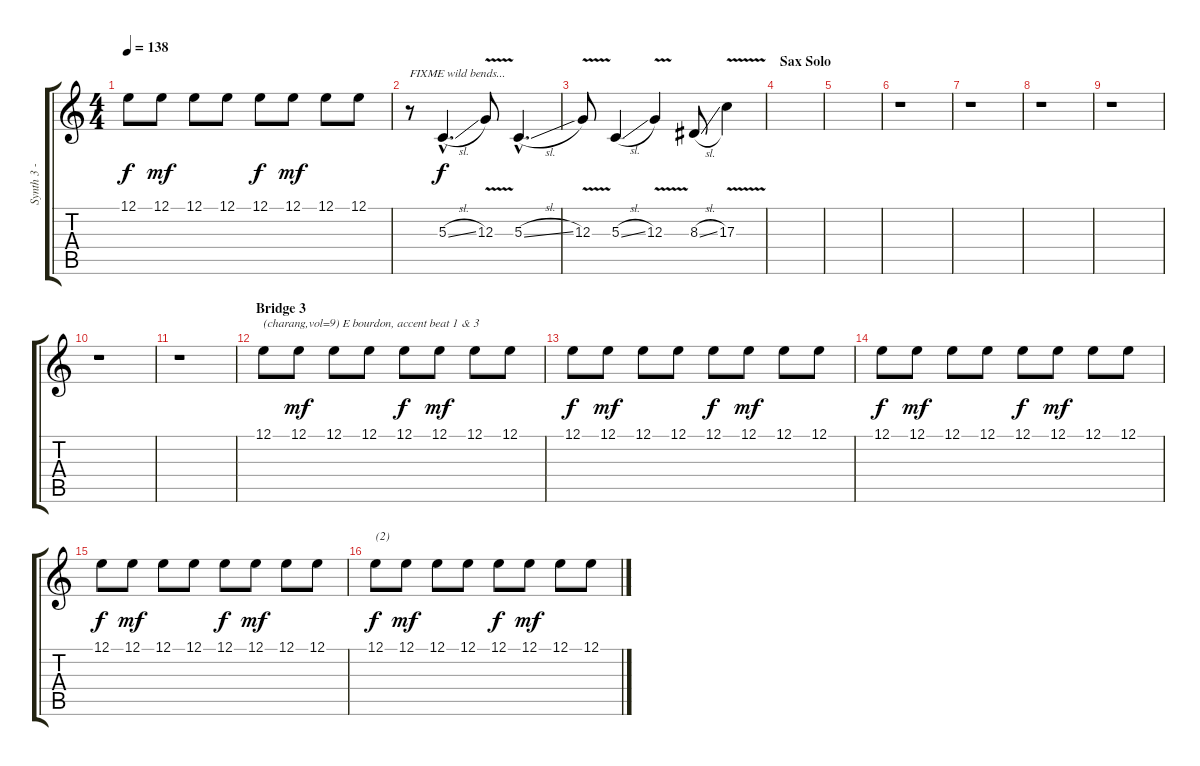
\track ("Synth 3 - leads" "Synth 3 - ") {instrument lead1square}
\staff {score tabs}
\tuning (E4 B3 G3 D3 A2 E2) {hide}
\ts (4 4)
\tempo 138
\clef g2
\ks c
12.1.8{dy f} 12.1.8{dy mf} 12.1.8 12.1.8 12.1.8{dy f} 12.1.8{dy mf} 12.1.8 12.1.8 |
r.8{txt "FIXME wild bends..." volume 12 balance 8 instrument lead1square} 5.3{sl hac}.4{d dy f} 12.3{v}.8 5.3{sl hac}.4{d} |
12.3{v}.8 5.3{sl}.4 12.3{v}.4 8.3{sl}.8 17.3{v}.4 |
\section ("" "Sax Solo")
|
|
r.1 |
r.1 |
r.1 |
r.1 |
r.1 |
r.1 |
\section ("" "Bridge 3")
12.1.8{txt "(charang,vol=9) E bourdon, accent beat 1 & 3" volume 9 instrument lead5charang} 12.1.8{dy mf} 12.1.8 12.1.8 12.1.8{dy f} 12.1.8{dy mf} 12.1.8 12.1.8 |
12.1.8{dy f} 12.1.8{dy mf} 12.1.8 12.1.8 12.1.8{dy f} 12.1.8{dy mf} 12.1.8 12.1.8 |
12.1.8{dy f} 12.1.8{dy mf} 12.1.8 12.1.8 12.1.8{dy f} 12.1.8{dy mf} 12.1.8 12.1.8 |
12.1.8{dy f} 12.1.8{dy mf} 12.1.8 12.1.8 12.1.8{dy f} 12.1.8{dy mf} 12.1.8 12.1.8 |
12.1.8{txt "(2)" dy f} 12.1.8{dy mf} 12.1.8 12.1.8 12.1.8{dy f} 12.1.8{dy mf} 12.1.8 12.1.8
